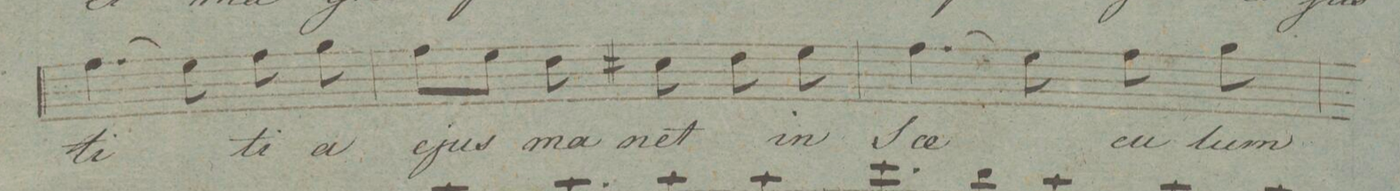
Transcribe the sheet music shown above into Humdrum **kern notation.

**kern	**text	**dynam
*I"Baſso.	*	*
*clefF4	*	*
*k[f#]	*	*
*M3/4	*	*
(4.A\	-ti-	.
8G\)	.	.
8A\	-ti-	.
8B\	-a	.
=24	=24	=24
8A\L	e-	.
8G\J	-jus	.
8F#\	ma-	.
8E#X\	-net	.
8F#\	.	.
8G\	in	.
=25	=25	=25
(4.A\	Sae-	.
8G\)	.	.
8A\	-cu-	.
8B\	-lum	.
=26	=26	=26
*-	*-	*-
